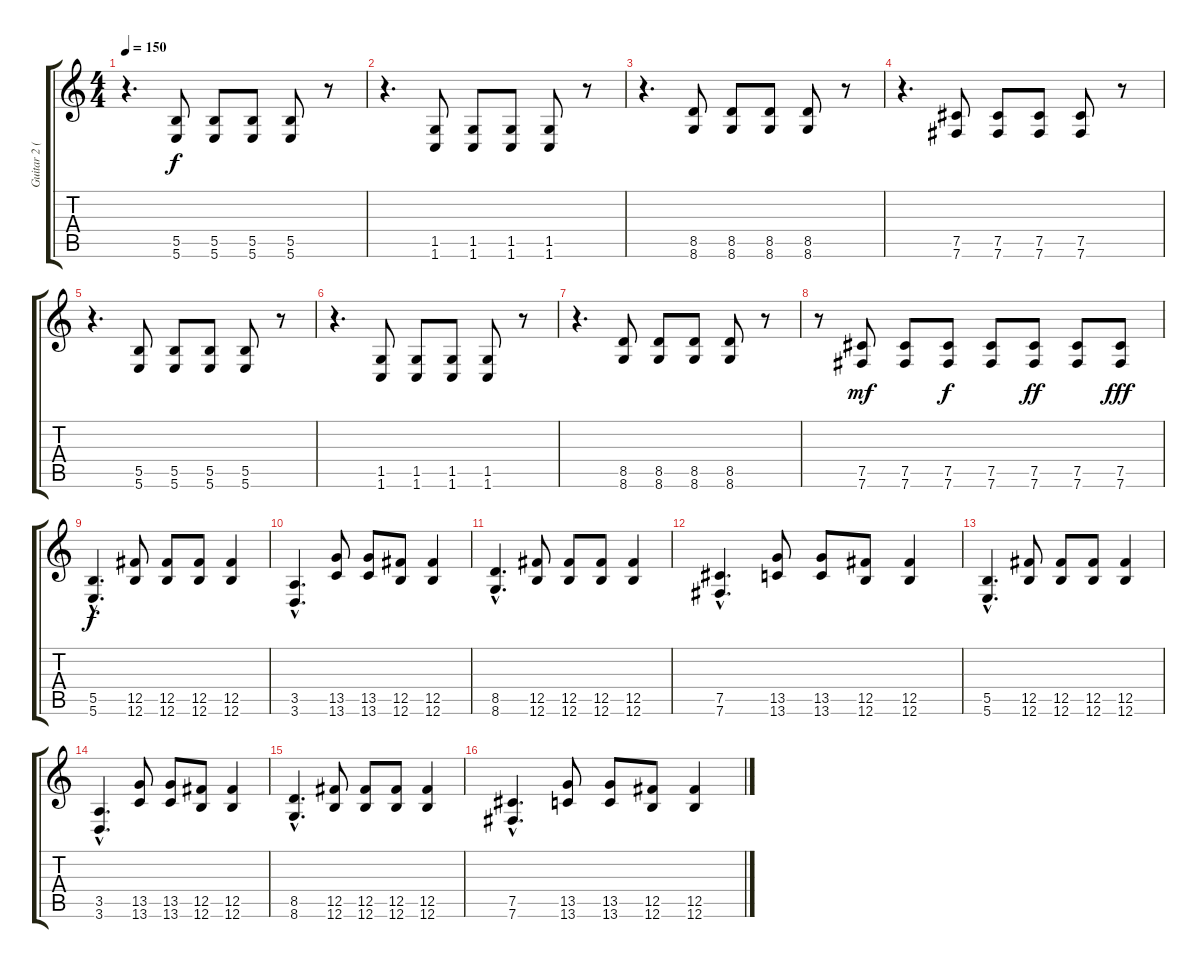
\track ("Guitar 2 (P.Mueller)" "Guitar 2 (") {instrument distortionguitar}
\staff {score tabs}
\tuning (Db4 Ab3 E3 B2 Gb2 B1) {hide}
\ts (4 4)
\tempo 150
\clef g2
\ks c
r.4{d dy mp} (5.5 5.6).8{dy f} (5.5 5.6).8 (5.5 5.6).8 (5.5 5.6).8 r.8 |
r.4{d} (1.5 1.6).8 (1.5 1.6).8 (1.5 1.6).8 (1.5 1.6).8 r.8 |
r.4{d} (8.5 8.6).8 (8.5 8.6).8 (8.5 8.6).8 (8.5 8.6).8 r.8 |
r.4{d} (7.5 7.6).8 (7.5 7.6).8 (7.5 7.6).8 (7.5 7.6).8 r.8 |
r.4{d} (5.5 5.6).8 (5.5 5.6).8 (5.5 5.6).8 (5.5 5.6).8 r.8 |
r.4{d} (1.5 1.6).8 (1.5 1.6).8 (1.5 1.6).8 (1.5 1.6).8 r.8 |
r.4{d} (8.5 8.6).8 (8.5 8.6).8 (8.5 8.6).8 (8.5 8.6).8 r.8 |
r.8 (7.5 7.6).8{dy mf} (7.5 7.6).8 (7.5 7.6).8{dy f} (7.5 7.6).8 (7.5 7.6).8{dy ff} (7.5 7.6).8 (7.5 7.6).8{dy fff} |
(5.5{hac} 5.6{hac}).4{d dy f balance 8} (12.5 12.6).8 (12.5 12.6).8 (12.5 12.6).8 (12.5 12.6).4 |
(3.5{hac} 3.6{hac}).4{d} (13.5 13.6).8 (13.5 13.6).8 (12.5 12.6).8 (12.5 12.6).4 |
(8.5{hac} 8.6{hac}).4{d} (12.5 12.6).8 (12.5 12.6).8 (12.5 12.6).8 (12.5 12.6).4 |
(7.5{hac} 7.6{hac}).4{d} (13.5 13.6).8 (13.5 13.6).8 (12.5 12.6).8 (12.5 12.6).4 |
(5.5{hac} 5.6{hac}).4{d} (12.5 12.6).8 (12.5 12.6).8 (12.5 12.6).8 (12.5 12.6).4 |
(3.5{hac} 3.6{hac}).4{d} (13.5 13.6).8 (13.5 13.6).8 (12.5 12.6).8 (12.5 12.6).4 |
(8.5{hac} 8.6{hac}).4{d} (12.5 12.6).8 (12.5 12.6).8 (12.5 12.6).8 (12.5 12.6).4 |
(7.5{hac} 7.6{hac}).4{d} (13.5 13.6).8 (13.5 13.6).8 (12.5 12.6).8 (12.5 12.6).4
